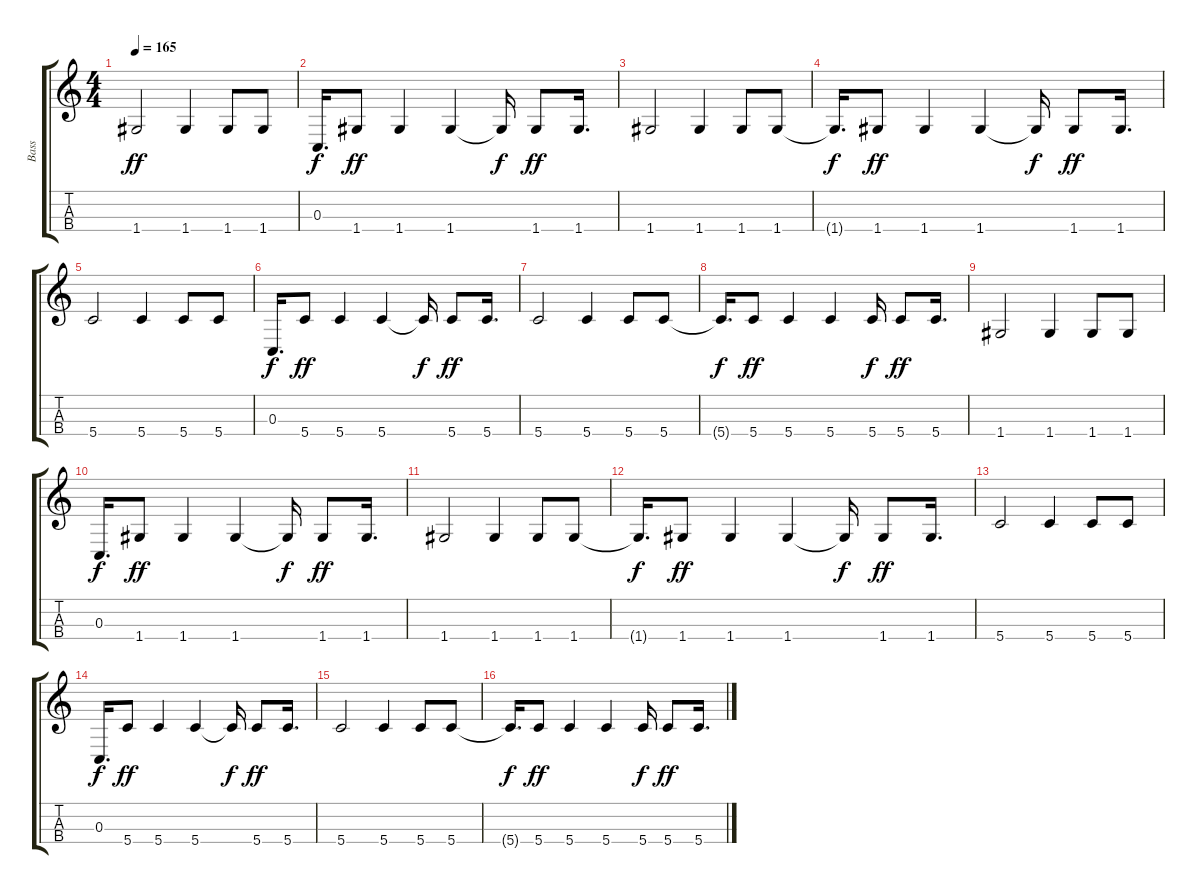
\track ("Bass" "Bass") {instrument electricbassfinger}
\staff {score tabs}
\tuning (A2 E2 C2 G2) {hide}
\ts (4 4)
\tempo 165
\clef g2
\ks c
1.4.2{dy ff} 1.4.4 1.4.8 1.4.8 |
0.3.16{d dy f} 1.4.8{dy ff} 1.4.4 1.4.4 1.4{t}.16{dy f} 1.4.8{dy ff} 1.4.16{d} |
1.4.2 1.4.4 1.4.8 1.4.8 |
1.4{t}.16{d dy f} 1.4.8{dy ff} 1.4.4 1.4.4 1.4{t}.16{dy f} 1.4.8{dy ff} 1.4.16{d} |
5.4.2 5.4.4 5.4.8 5.4.8 |
0.3.16{d dy f} 5.4.8{dy ff} 5.4.4 5.4.4 5.4{t}.16{dy f} 5.4.8{dy ff} 5.4.16{d} |
5.4.2 5.4.4 5.4.8 5.4.8 |
5.4{t}.16{d dy f} 5.4.8{dy ff} 5.4.4 5.4.4 5.4.16{dy f} 5.4.8{dy ff} 5.4.16{d} |
1.4.2 1.4.4 1.4.8 1.4.8 |
0.3.16{d dy f} 1.4.8{dy ff} 1.4.4 1.4.4 1.4{t}.16{dy f} 1.4.8{dy ff} 1.4.16{d} |
1.4.2 1.4.4 1.4.8 1.4.8 |
1.4{t}.16{d dy f} 1.4.8{dy ff} 1.4.4 1.4.4 1.4{t}.16{dy f} 1.4.8{dy ff} 1.4.16{d} |
5.4.2 5.4.4 5.4.8 5.4.8 |
0.3.16{d dy f} 5.4.8{dy ff} 5.4.4 5.4.4 5.4{t}.16{dy f} 5.4.8{dy ff} 5.4.16{d} |
5.4.2 5.4.4 5.4.8 5.4.8 |
5.4{t}.16{d dy f} 5.4.8{dy ff} 5.4.4 5.4.4 5.4.16{dy f} 5.4.8{dy ff} 5.4.16{d}
